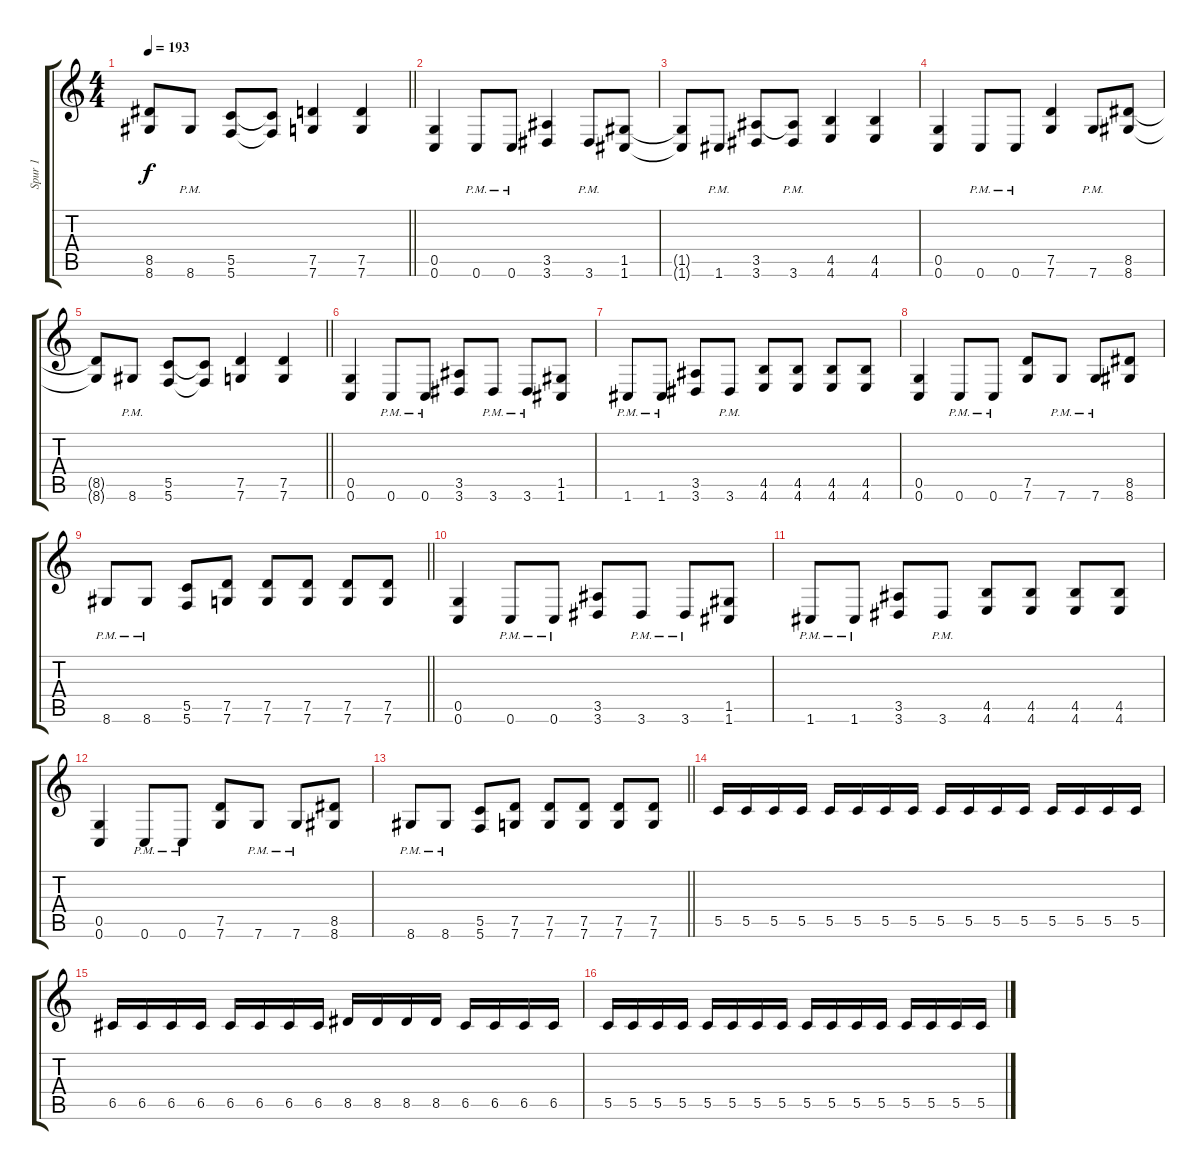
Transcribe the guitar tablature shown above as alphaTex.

\track ("Spur 1" "Spur 1") {instrument distortionguitar}
\staff {score tabs}
\tuning (D4 A3 F3 C3 G2 C2) {hide}
\ts (4 4)
\tempo 193
\clef g2
\barLineRight lightlight
\ks c
(8.5{t} 8.6{t}).8{dy f} 8.6{pm}.8 (5.5 5.6).8 (5.5{t} 5.6{t}).8 (7.5 7.6).4 (7.5 7.6).4 |
(0.5 0.6).4 0.6{pm}.8 0.6{pm}.8 (3.5 3.6).4 3.6{pm}.8 (1.5 1.6).8 |
(1.5{t} 1.6{t}).8 1.6{pm}.8 (3.5 3.6).8 (3.5{t} 3.6{pm}).8 (4.5 4.6).4 (4.5 4.6).4 |
(0.5 0.6).4 0.6{pm}.8 0.6{pm}.8 (7.5 7.6).4 7.6{pm}.8 (8.5 8.6).8 |
\barLineRight lightlight
(8.5{t} 8.6{t}).8 8.6{pm}.8 (5.5 5.6).8 (5.5{t} 5.6{t}).8 (7.5 7.6).4 (7.5 7.6).4 |
(0.5 0.6).4 0.6{pm}.8 0.6{pm}.8 (3.5 3.6).8 3.6{pm}.8 3.6{pm}.8 (1.5 1.6).8 |
1.6{pm}.8 1.6{pm}.8 (3.5 3.6).8 3.6{pm}.8 (4.5 4.6).8 (4.5 4.6).8 (4.5 4.6).8 (4.5 4.6).8 |
(0.5 0.6).4 0.6{pm}.8 0.6{pm}.8 (7.5 7.6).8 7.6{pm}.8 7.6{pm}.8 (8.5 8.6).8 |
\barLineRight lightlight
8.6{pm}.8 8.6{pm}.8 (5.5 5.6).8 (7.5 7.6).8 (7.5 7.6).8 (7.5 7.6).8 (7.5 7.6).8 (7.5 7.6).8 |
(0.5 0.6).4 0.6{pm}.8 0.6{pm}.8 (3.5 3.6).8 3.6{pm}.8 3.6{pm}.8 (1.5 1.6).8 |
1.6{pm}.8 1.6{pm}.8 (3.5 3.6).8 3.6{pm}.8 (4.5 4.6).8 (4.5 4.6).8 (4.5 4.6).8 (4.5 4.6).8 |
(0.5 0.6).4 0.6{pm}.8 0.6{pm}.8 (7.5 7.6).8 7.6{pm}.8 7.6{pm}.8 (8.5 8.6).8 |
\barLineRight lightlight
8.6{pm}.8 8.6{pm}.8 (5.5 5.6).8 (7.5 7.6).8 (7.5 7.6).8 (7.5 7.6).8 (7.5 7.6).8 (7.5 7.6).8 |
5.5.16 5.5.16 5.5.16 5.5.16 5.5.16 5.5.16 5.5.16 5.5.16 5.5.16 5.5.16 5.5.16 5.5.16 5.5.16 5.5.16 5.5.16 5.5.16 |
6.5.16 6.5.16 6.5.16 6.5.16 6.5.16 6.5.16 6.5.16 6.5.16 8.5.16 8.5.16 8.5.16 8.5.16 6.5.16 6.5.16 6.5.16 6.5.16 |
5.5.16 5.5.16 5.5.16 5.5.16 5.5.16 5.5.16 5.5.16 5.5.16 5.5.16 5.5.16 5.5.16 5.5.16 5.5.16 5.5.16 5.5.16 5.5.16
